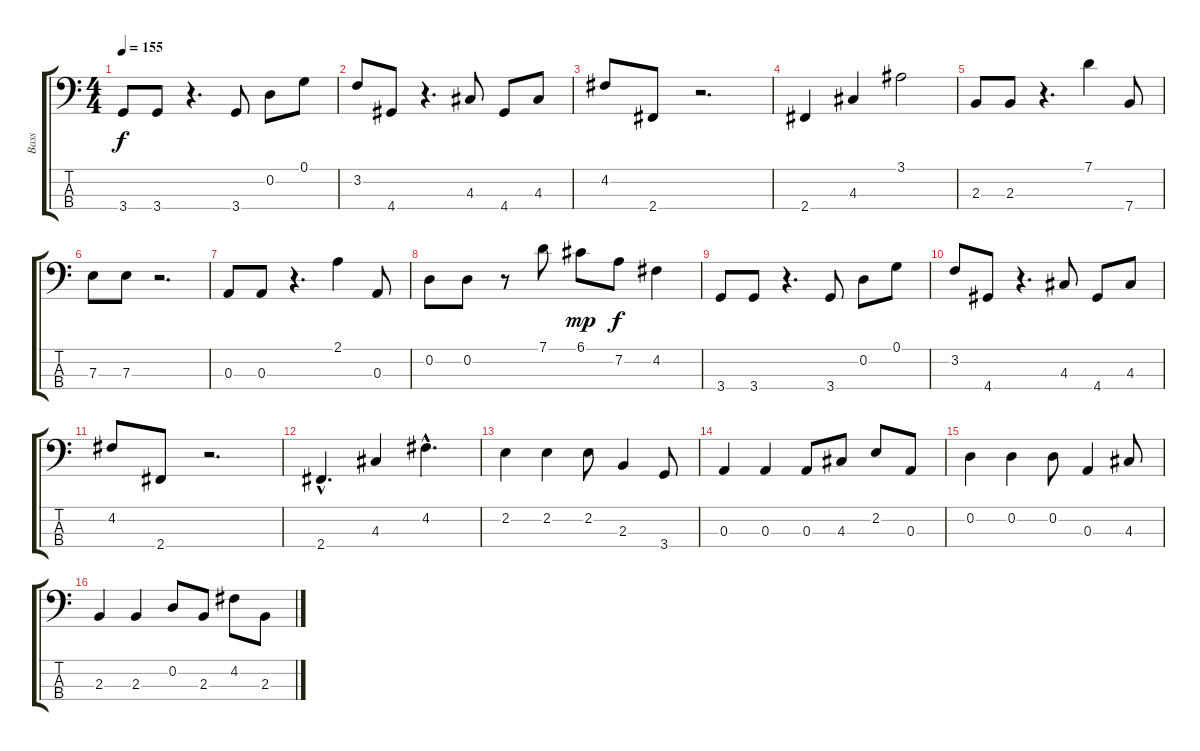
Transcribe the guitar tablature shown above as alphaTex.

\track ("Bass" "Bass") {instrument fretlessbass}
\staff {score tabs}
\tuning (G2 D2 A1 E1) {hide}
\ts (4 4)
\tempo 155
\clef f4
\ks c
3.4.8{dy f} 3.4.8 r.4{d} 3.4.8 0.2.8 0.1.8 |
3.2.8 4.4.8 r.4{d} 4.3.8 4.4.8 4.3.8 |
4.2.8 2.4.8 r.2{d} |
2.4.4 4.3.4 3.1.2 |
2.3.8 2.3.8 r.4{d} 7.1.4 7.4.8 |
7.3.8 7.3.8 r.2{d} |
0.3.8 0.3.8 r.4{d} 2.1.4 0.3.8 |
0.2.8 0.2.8 r.8 7.1.8 6.1.8{dy mp} 7.2.8{dy f} 4.2.4 |
3.4.8 3.4.8 r.4{d} 3.4.8 0.2.8 0.1.8 |
3.2.8 4.4.8 r.4{d} 4.3.8 4.4.8 4.3.8 |
4.2.8 2.4.8 r.2{d} |
2.4{hac}.4{d} 4.3.4 4.2{hac}.4{d} |
2.2.4 2.2.4 2.2.8 2.3.4 3.4.8 |
0.3.4 0.3.4 0.3.8 4.3.8 2.2.8 0.3.8 |
0.2.4 0.2.4 0.2.8 0.3.4 4.3.8 |
2.3.4 2.3.4 0.2.8 2.3.8 4.2.8 2.3.8
